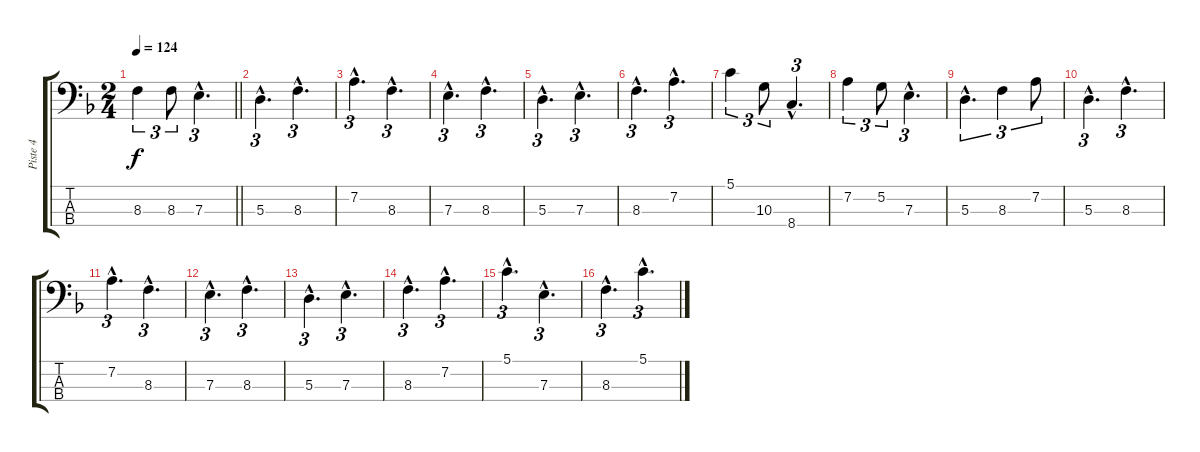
\track ("Piste 4" "Piste 4") {instrument electricbassfinger}
\staff {score tabs}
\tuning (G2 D2 A1 E1) {hide}
\ts (2 4)
\tempo 124
\clef f4
\barLineRight lightlight
\ks dminor
8.3.4{tu (3 2) dy f volume 14 balance 4 instrument electricbassfinger} 8.3.8{tu (3 2)} 7.3{hac}.4{d tu (3 2)} |
5.3{hac}.4{d tu (3 2) volume 14 instrument electricbassfinger} 8.3{hac}.4{d tu (3 2)} |
7.2{hac}.4{d tu (3 2)} 8.3{hac}.4{d tu (3 2)} |
7.3{hac}.4{d tu (3 2)} 8.3{hac}.4{d tu (3 2)} |
5.3{hac}.4{d tu (3 2)} 7.3{hac}.4{d tu (3 2)} |
8.3{hac}.4{d tu (3 2)} 7.2{hac}.4{d tu (3 2)} |
5.1.4{tu (3 2)} 10.3.8{tu (3 2)} 8.4{hac}.4{d tu (3 2)} |
7.2.4{tu (3 2)} 5.2.8{tu (3 2)} 7.3{hac}.4{d tu (3 2)} |
5.3{hac}.4{d tu (3 2)} 8.3.4{tu (3 2)} 7.2.8{tu (3 2)} |
5.3{hac}.4{d tu (3 2)} 8.3{hac}.4{d tu (3 2)} |
7.2{hac}.4{d tu (3 2)} 8.3{hac}.4{d tu (3 2)} |
7.3{hac}.4{d tu (3 2)} 8.3{hac}.4{d tu (3 2)} |
5.3{hac}.4{d tu (3 2)} 7.3{hac}.4{d tu (3 2)} |
8.3{hac}.4{d tu (3 2)} 7.2{hac}.4{d tu (3 2)} |
5.1{hac}.4{d tu (3 2)} 7.3{hac}.4{d tu (3 2)} |
8.3{hac}.4{d tu (3 2) volume 15 balance 4 instrument electricbassfinger} 5.1{hac}.4{d tu (3 2)}
